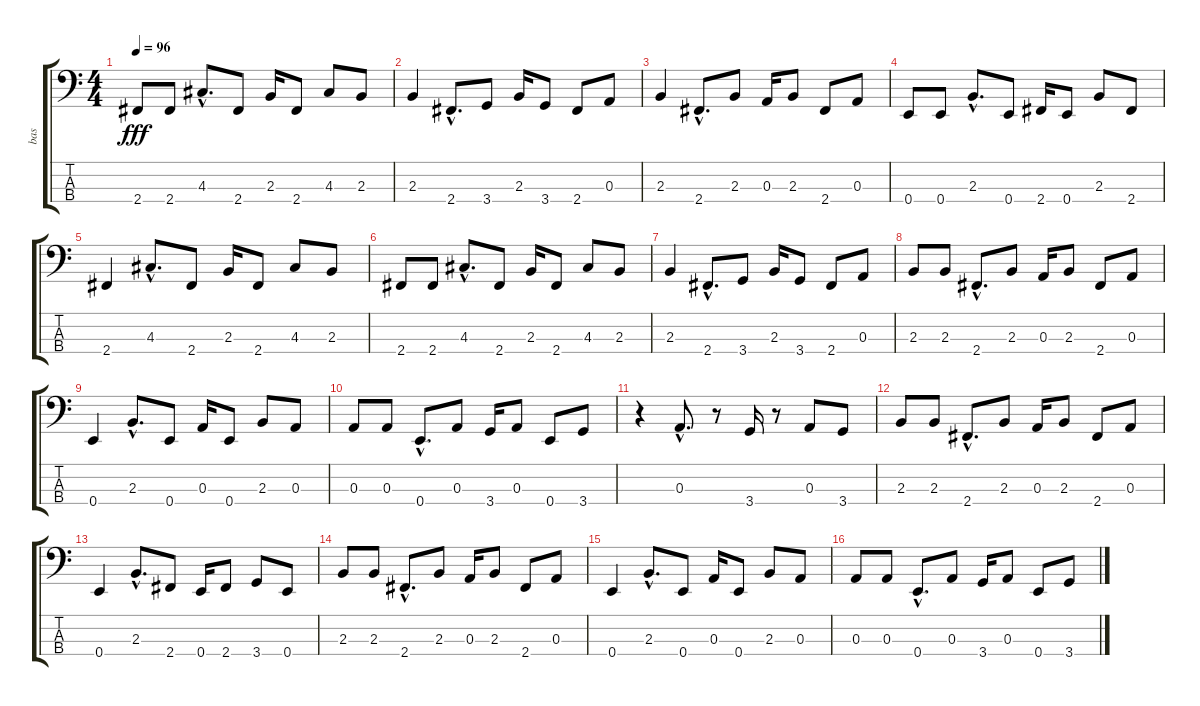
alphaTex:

\track ("bas" "bas") {instrument acousticguitarsteel}
\staff {score tabs}
\tuning (G2 D2 A1 E1) {hide}
\ts (4 4)
\tempo 96
\clef f4
\ks c
2.4.8{dy fff} 2.4.8 4.3{hac}.8{d} 2.4.8 2.3.16 2.4.8 4.3.8 2.3.8 |
2.3.4 2.4{hac}.8{d} 3.4.8 2.3.16 3.4.8 2.4.8 0.3.8 |
2.3.4 2.4{hac}.8{d} 2.3.8 0.3.16 2.3.8 2.4.8 0.3.8 |
0.4.8 0.4.8 2.3{hac}.8{d} 0.4.8 2.4.16 0.4.8 2.3.8 2.4.8 |
2.4.4 4.3{hac}.8{d} 2.4.8 2.3.16 2.4.8 4.3.8 2.3.8 |
2.4.8 2.4.8 4.3{hac}.8{d} 2.4.8 2.3.16 2.4.8 4.3.8 2.3.8 |
2.3.4 2.4{hac}.8{d} 3.4.8 2.3.16 3.4.8 2.4.8 0.3.8 |
2.3.8 2.3.8 2.4{hac}.8{d} 2.3.8 0.3.16 2.3.8 2.4.8 0.3.8 |
0.4.4 2.3{hac}.8{d} 0.4.8 0.3.16 0.4.8 2.3.8 0.3.8 |
0.3.8 0.3.8 0.4{hac}.8{d} 0.3.8 3.4.16 0.3.8 0.4.8 3.4.8 |
r.4 0.3{hac}.8{d} r.8 3.4.16 r.8 0.3.8 3.4.8 |
2.3.8 2.3.8 2.4{hac}.8{d} 2.3.8 0.3.16 2.3.8 2.4.8 0.3.8 |
0.4.4 2.3{hac}.8{d} 2.4.8 0.4.16 2.4.8 3.4.8 0.4.8 |
2.3.8 2.3.8 2.4{hac}.8{d} 2.3.8 0.3.16 2.3.8 2.4.8 0.3.8 |
0.4.4 2.3{hac}.8{d} 0.4.8 0.3.16 0.4.8 2.3.8 0.3.8 |
0.3.8 0.3.8 0.4{hac}.8{d} 0.3.8 3.4.16 0.3.8 0.4.8 3.4.8
